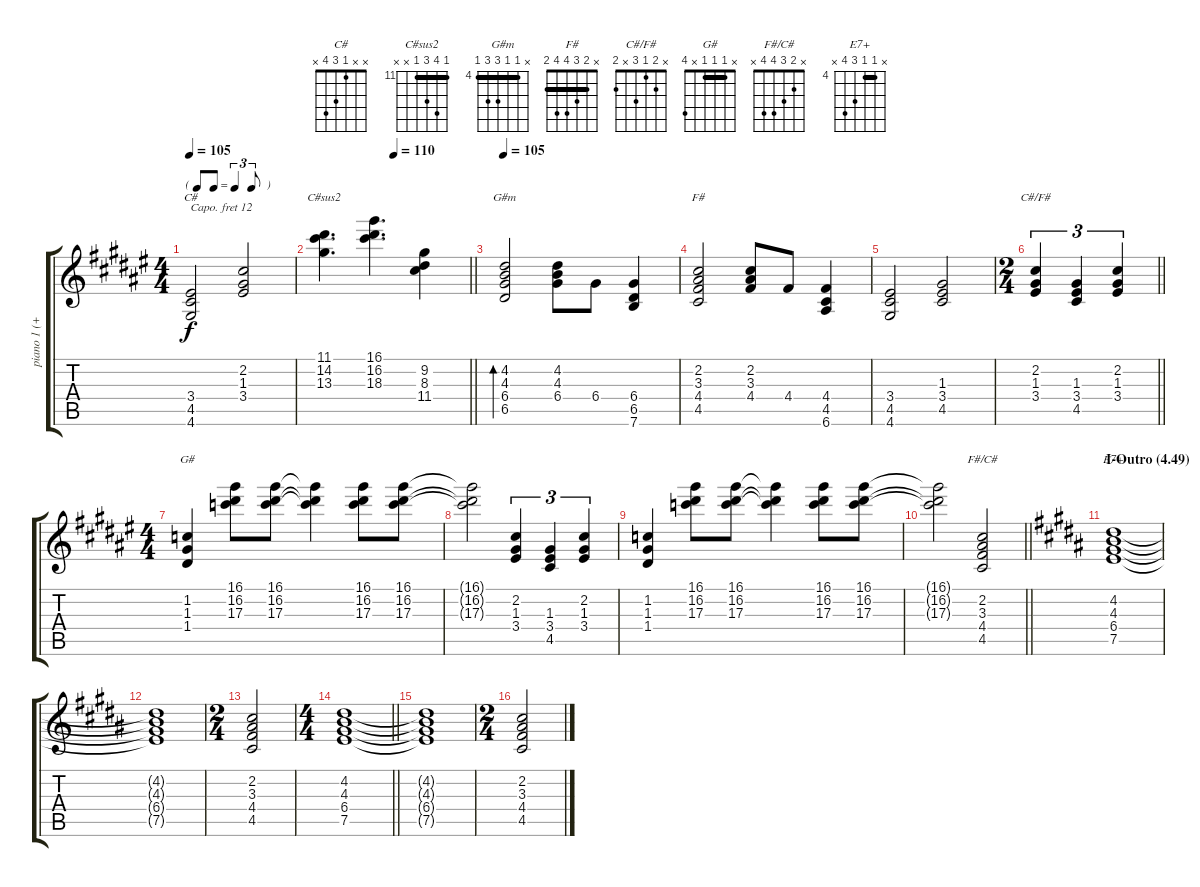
\track ("piano 1 (+12)" "piano 1 (+") {instrument acousticgrandpiano}
\staff {score tabs}
\capo 12
\tuning (E4 B3 G3 D3 A2 E2) {hide}
\chord ("C#" x x 1 3 4 x)
\chord ("C#sus2" 11 14 13 11 x x) {firstfret 11 barre 11}
\chord ("G#m" x 4 4 6 6 4) {firstfret 4 barre 4}
\chord ("F#" x 2 3 4 4 2) {barre 2}
\chord ("C#/F#" x 2 1 3 x 2)
\chord ("G#" x 1 1 1 x 4) {barre 1}
\chord ("F#/C#" x 2 3 4 4 x)
\chord ("E7+" x 4 4 6 7 x) {firstfret 4 barre 4}
\ts (4 4)
\tf triplet8th
\tempo 105
\clef g2
\ks d#minor
(3.4 4.5 4.6).2{ch "C#" dy f} (2.2 1.3 3.4).2 |
\tempo (110 0.5)
\barLineRight lightlight
(11.1 14.2 13.3).4{d ch "C#sus2"} (16.1 16.2 18.3).4{d} (9.2 8.3 11.4).4 |
\tempo 105
(4.2 4.3 6.4 6.5).2{bd 30 ch "G#m"} (4.2 4.3 6.4).8 6.4.8 (6.4 6.5 7.6).4 |
\ks f#
(2.2 3.3 4.4 4.5).2{ch "F#"} (2.2 3.3 4.4).8 4.4.8 (4.4 4.5 6.6).4 |
\ks d#minor
(3.4 4.5 4.6).2 (1.3 3.4 4.5).2 |
\ts (2 4)
\barLineRight lightlight
\ks f#
(2.2 1.3 3.4).4{tu (3 2) ch "C#/F#"} (1.3 3.4 4.5).4{tu (3 2)} (2.2 1.3 3.4).4{tu (3 2)} |
\ts (4 4)
\ks d#minor
(1.2 1.3 1.4).4{ch "G#"} (16.1 16.2 17.3).8 (16.1 16.2 17.3).8 (16.1{t} 16.2{t} 17.3{t}).4 (16.1 16.2 17.3).8 (16.1 16.2 17.3).8 |
(16.1{t} 16.2{t} 17.3{t}).2 (2.2 1.3 3.4).4{tu (3 2)} (1.3 3.4 4.5).4{tu (3 2)} (2.2 1.3 3.4).4{tu (3 2)} |
(1.2 1.3 1.4).4 (16.1 16.2 17.3).8 (16.1 16.2 17.3).8 (16.1{t} 16.2{t} 17.3{t}).4 (16.1 16.2 17.3).8 (16.1 16.2 17.3).8 |
\barLineRight lightlight
(16.1{t} 16.2{t} 17.3{t}).2 (2.2 3.3 4.4 4.5).2{ch "F#/C#"} |
\section ("" "I-Outro (4.49)")
\ks b
(4.2 4.3 6.4 7.5).1{ch "E7+"} |
(4.2{t} 4.3{t} 6.4{t} 7.5{t}).1 |
\ts (2 4)
(2.2 3.3 4.4 4.5).2 |
\ts (4 4)
\barLineRight lightlight
(4.2 4.3 6.4 7.5).1 |
(4.2{t} 4.3{t} 6.4{t} 7.5{t}).1 |
\ts (2 4)
(2.2 3.3 4.4 4.5).2
